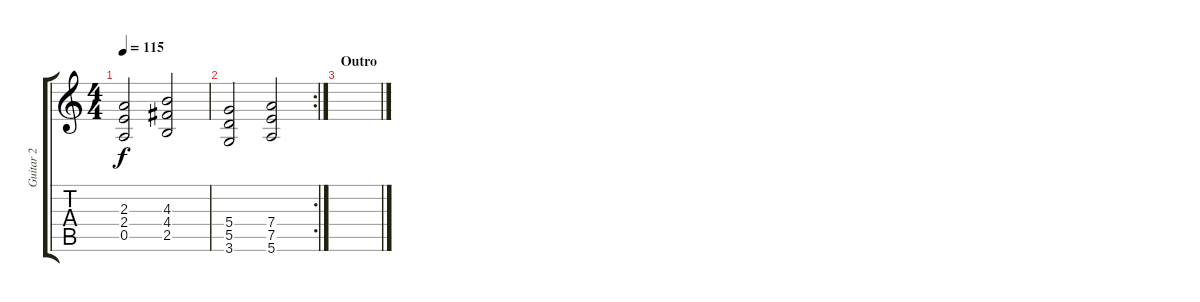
\track ("Guitar 2" "Guitar 2") {instrument acousticguitarsteel}
\staff {score tabs}
\tuning (E4 B3 G3 D3 A2 E2) {hide}
\ts (4 4)
\tempo 115
\clef g2
\ks c
(2.3 2.4 0.5).2{dy f} (4.3 4.4 2.5).2 |
\rc 2
(5.4 5.5 3.6).2 (7.4 7.5 5.6).2 |
\section ("" "Outro")
